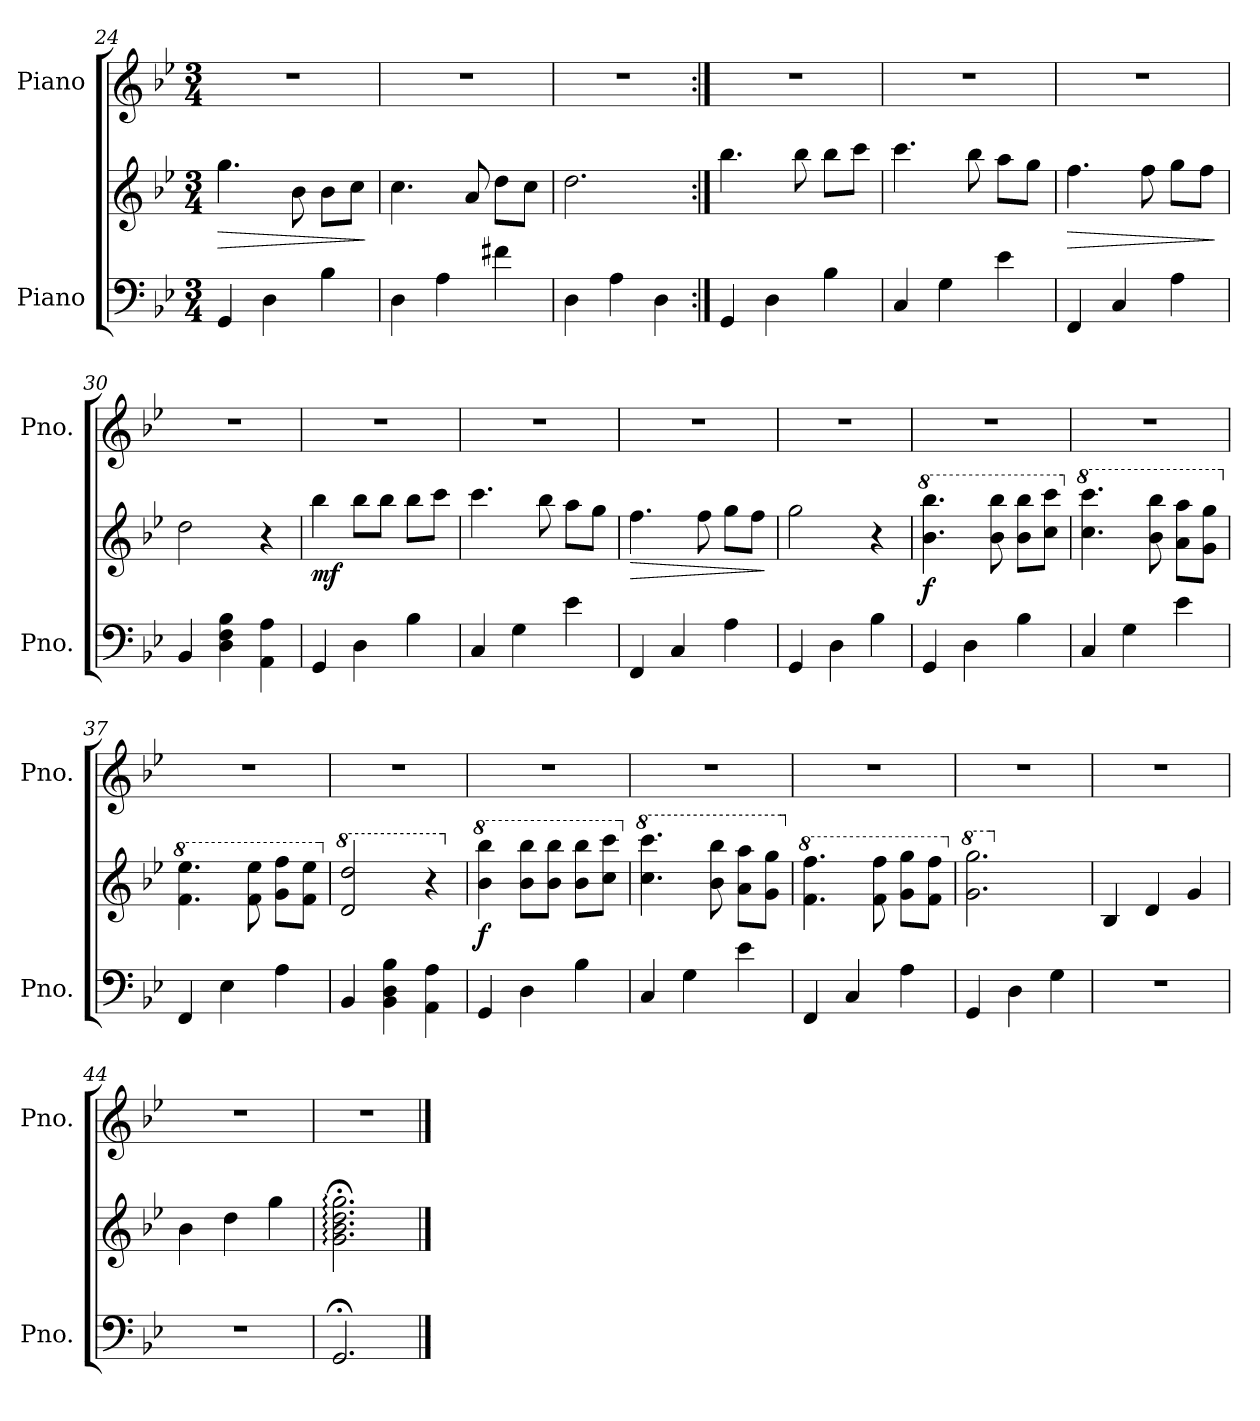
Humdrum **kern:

**kern	**kern	**dynam	**kern
*part2	*part2	*part2	*part1
*staff3	*staff2	*staff2/3	*staff1
*I"Piano	*	*	*I"Piano
*I'Pno.	*	*	*I'Pno.
*clefF4	*clefG2	*	*clefG2
*k[b-e-]	*k[b-e-]	*	*k[b-e-]
*M3/4	*M3/4	*	*M3/4
=24	=24	=24	=24
!	!	!LO:HP:b	!
4GG/	4.gg\	>	2.r
4D\	.	.	.
.	8b-\	.	.
4B-\	8b-\L	.	.
.	8cc\J	.	.
.	.	]	.
=25	=25	=25	=25
4D\	4.cc\	.	2.r
4A\	.	.	.
.	8a/	.	.
4f#X\	8dd\L	.	.
.	8cc\J	.	.
=26	=26	=26	=26
4D\	2.dd\	.	2.r
4A\	.	.	.
4D\	.	.	.
=27:|!	=27:|!	=27:|!	=27:|!
4GG/	4.bb-\	.	2.r
4D\	.	.	.
.	8bb-\	.	.
4B-\	8bb-\L	.	.
.	8ccc\J	.	.
=28	=28	=28	=28
4C/	4.ccc\	.	2.r
4G\	.	.	.
.	8bb-\	.	.
4e-\	8aa\L	.	.
.	8gg\J	.	.
!!LO:PB:g=z
=29	=29	=29	=29
!	!	!LO:HP:b	!
4FF/	4.ff\	>	2.r
4C/	.	.	.
.	8ff\	.	.
4A\	8gg\L	.	.
.	8ff\J	.	.
.	.	]	.
=30	=30	=30	=30
4BB-/	2dd\	.	2.r
4D\ 4F\ 4B-\	.	.	.
4AA\ 4A\	4r	.	.
=31	=31	=31	=31
!	!	!LO:DY:b	!
4GG/	4bb-\	mf	2.r
4D\	8bb-\L	.	.
.	8bb-\J	.	.
4B-\	8bb-\L	.	.
.	8ccc\J	.	.
=32	=32	=32	=32
4C/	4.ccc\	.	2.r
4G\	.	.	.
.	8bb-\	.	.
4e-\	8aa\L	.	.
.	8gg\J	.	.
=33	=33	=33	=33
!	!	!LO:HP:b	!
4FF/	4.ff\	>	2.r
4C/	.	.	.
.	8ff\	.	.
4A\	8gg\L	.	.
.	8ff\J	.	.
.	.	]	.
=34	=34	=34	=34
4GG/	2gg\	.	2.r
4D\	.	.	.
4B-\	4r	.	.
=35	=35	=35	=35
*	*8va	*	*
!	!	!LO:DY:b	!
4GG/	4.bb-\ 4.bbb-\	f	2.r
4D\	.	.	.
.	8bb-\ 8bbb-\	.	.
4B-\	8bb-\ 8bbb-\L	.	.
.	8ccc\ 8cccc\J	.	.
!!LO:LB:g=z
=36	=36	=36	=36
*	*X8va	*	*
*	*8va	*	*
4C/	4.ccc\ 4.cccc\	.	2.r
4G\	.	.	.
.	8bb-\ 8bbb-\	.	.
4e-\	8aa\ 8aaa\L	.	.
.	8gg\ 8ggg\J	.	.
=37	=37	=37	=37
*	*X8va	*	*
*	*8va	*	*
4FF/	4.ff\ 4.eee-\	.	2.r
4E-\	.	.	.
.	8ff\ 8eee-\	.	.
4A\	8gg\ 8fff\L	.	.
.	8ff\ 8eee-\J	.	.
=38	=38	=38	=38
*	*X8va	*	*
*	*8va	*	*
4BB-/	2dd/ 2ddd/	.	2.r
4BB-\ 4D\ 4B-\	.	.	.
4AA\ 4A\	4r	.	.
=39	=39	=39	=39
*	*X8va	*	*
*	*8va	*	*
!	!	!LO:DY:b	!
4GG/	4bb-\ 4bbb-\	f	2.r
4D\	8bb-\ 8bbb-\L	.	.
.	8bb-\ 8bbb-\J	.	.
4B-\	8bb-\ 8bbb-\L	.	.
.	8ccc\ 8cccc\J	.	.
=40	=40	=40	=40
*	*X8va	*	*
*	*8va	*	*
4C/	4.ccc\ 4.cccc\	.	2.r
4G\	.	.	.
.	8bb-\ 8bbb-\	.	.
4e-\	8aa\ 8aaa\L	.	.
.	8gg\ 8ggg\J	.	.
=41	=41	=41	=41
*	*X8va	*	*
*	*8va	*	*
4FF/	4.ff\ 4.fff\	.	2.r
4C/	.	.	.
.	8ff\ 8fff\	.	.
4A\	8gg\ 8ggg\L	.	.
.	8ff\ 8fff\J	.	.
=42	=42	=42	=42
*	*X8va	*	*
*	*8va	*	*
4GG/	2.gg\ 2.ggg\	.	2.r
4D\	.	.	.
4G\	.	.	.
!!LO:LB:g=z
=43	=43	=43	=43
*	*X8va	*	*
2.r	4B-/	.	2.r
.	4d/	.	.
.	4g/	.	.
=44	=44	=44	=44
2.r	4b-\	.	2.r
.	4dd\	.	.
.	4gg\	.	.
=45	=45	=45	=45
2.GG;</	2.g\;<: 2.b-\;<: 2.dd\;<: 2.gg\;<:	.	2.r
==	==	==	==
*-	*-	*-	*-
